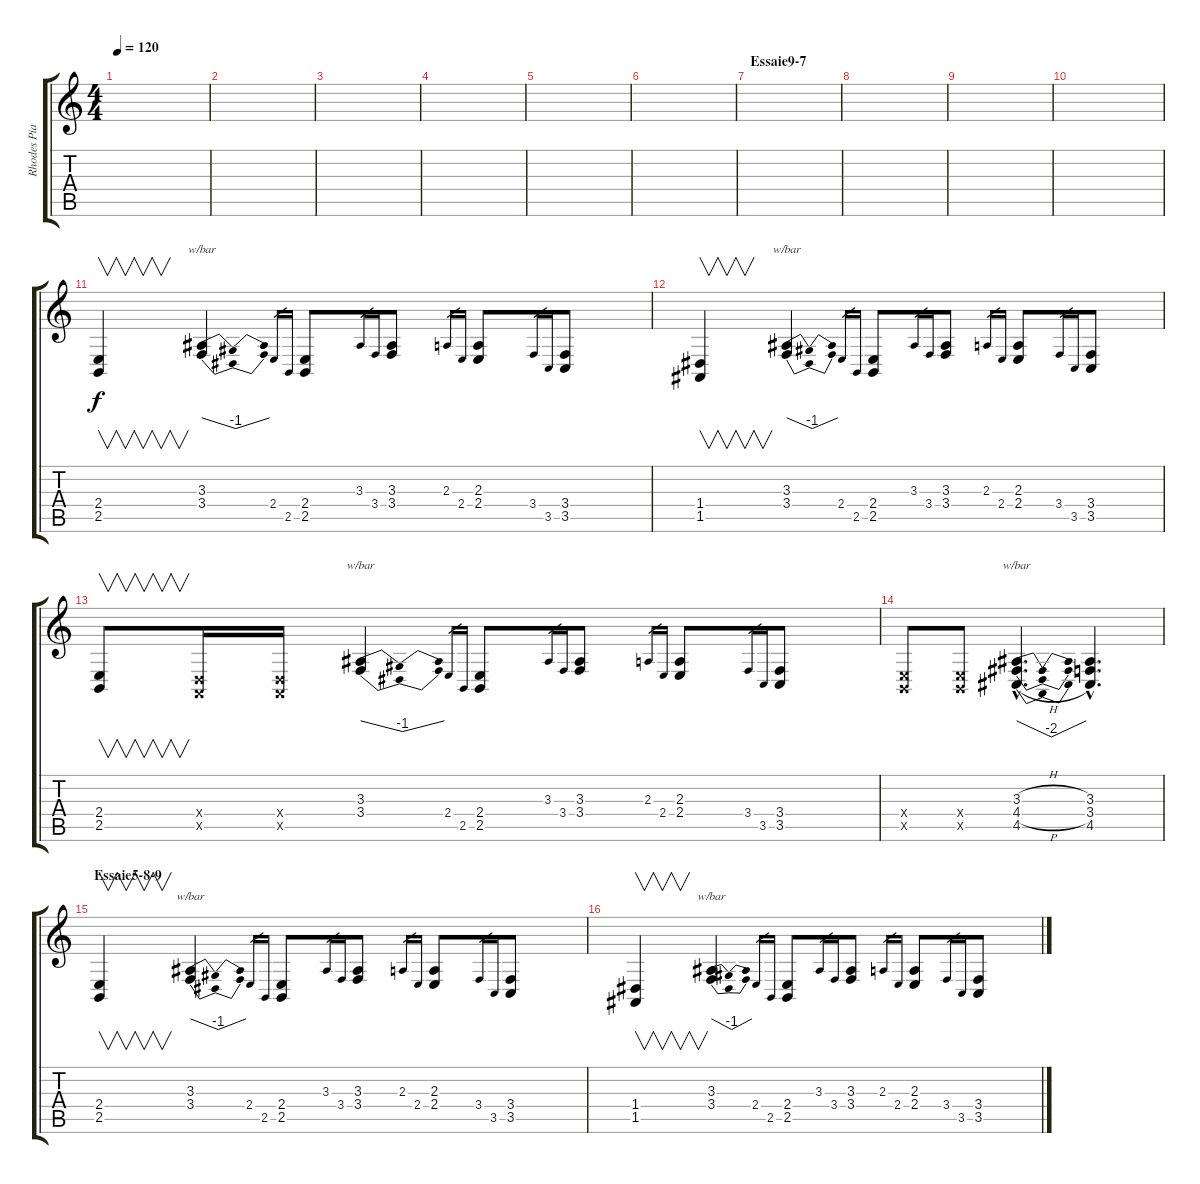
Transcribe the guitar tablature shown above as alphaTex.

\track ("Rhodes Piano" "Rhodes Pia") {instrument electricpiano1}
\staff {score tabs}
\tuning (E4 B3 G3 D3 A2 E2) {hide}
\ts (4 4)
\tempo 120
\clef g2
\ks c
|
|
|
|
|
|
\section ("" "Essaie9-7")
|
|
|
|
(2.4 2.5).4{v} (3.3 3.4).4{tbe (dip default 0 0 30 -4 60 0)} 2.4.16{gr} 2.5.16{gr} (2.4 2.5).8 3.3.16{gr} 3.4.16{gr} (3.3 3.4).8 2.3.16{gr} 2.4.16{gr} (2.3 2.4).8 3.4.16{gr} 3.5.16{gr} (3.4 3.5).8 |
(1.4 1.5).4{v} (3.3 3.4).4{tbe (dip default 0 0 30 -4 60 0)} 2.4.16{gr} 2.5.16{gr} (2.4 2.5).8 3.3.16{gr} 3.4.16{gr} (3.3 3.4).8 2.3.16{gr} 2.4.16{gr} (2.3 2.4).8 3.4.16{gr} 3.5.16{gr} (3.4 3.5).8 |
(2.4 2.5).8{v} (0.4{x} 0.5{x}).16 (0.4{x} 0.5{x}).16 (3.3 3.4).4{tbe (dip default 0 0 30 -4 60 0)} 2.4.16{gr} 2.5.16{gr} (2.4 2.5).8 3.3.16{gr} 3.4.16{gr} (3.3 3.4).8 2.3.16{gr} 2.4.16{gr} (2.3 2.4).8 3.4.16{gr} 3.5.16{gr} (3.4 3.5).8 |
(2.4{x} 2.5{x}).8 (2.4{x} 2.5{x}).8 (3.3{h hac} 4.4{h hac} 4.5{h hac}).4{d tbe (dip default 0 0 30 -8 60 0)} (3.3{hac} 3.4{hac} 4.5{hac}).4{d} |
\section ("" "Essaie5-8-9")
(2.4 2.5).4{v} (3.3 3.4).4{tbe (dip default 0 0 30 -4 60 0)} 2.4.16{gr} 2.5.16{gr} (2.4 2.5).8 3.3.16{gr} 3.4.16{gr} (3.3 3.4).8 2.3.16{gr} 2.4.16{gr} (2.3 2.4).8 3.4.16{gr} 3.5.16{gr} (3.4 3.5).8 |
(1.4 1.5).4{v} (3.3 3.4).4{tbe (dip default 0 0 30 -4 60 0)} 2.4.16{gr} 2.5.16{gr} (2.4 2.5).8 3.3.16{gr} 3.4.16{gr} (3.3 3.4).8 2.3.16{gr} 2.4.16{gr} (2.3 2.4).8 3.4.16{gr} 3.5.16{gr} (3.4 3.5).8
